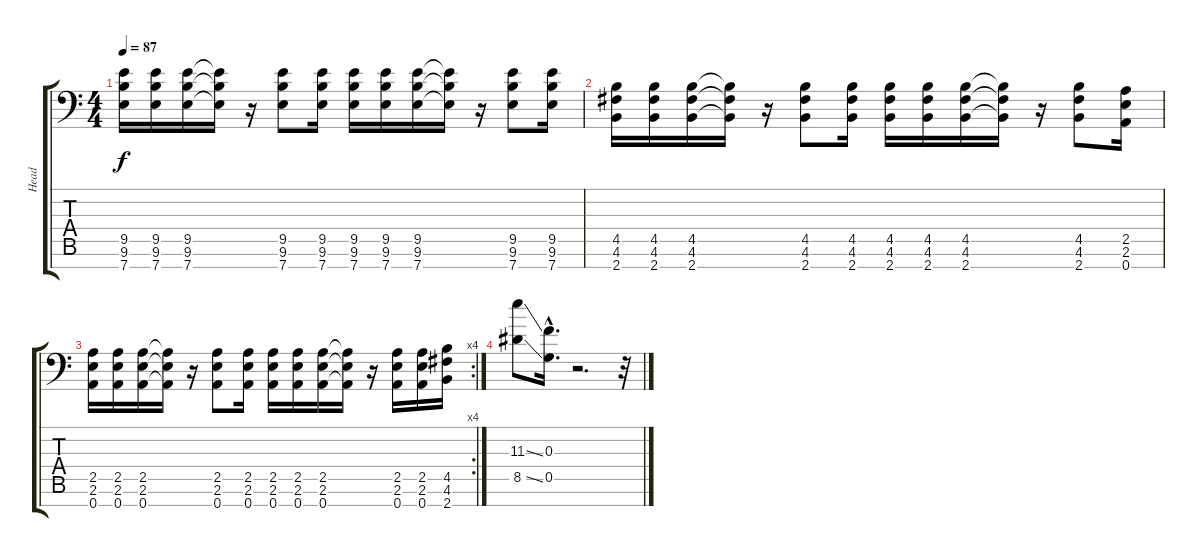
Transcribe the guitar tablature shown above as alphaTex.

\track ("Head" "Head") {instrument distortionguitar}
\staff {score tabs}
\tuning (D4 A3 F3 C3 G2 D2 A1) {hide}
\ts (4 4)
\tempo 87
\clef f4
\ks c
(9.5 9.6 7.7).16{dy f} (9.5 9.6 7.7).16 (9.5 9.6 7.7).16 (9.5{t} 9.6{t} 7.7{t}).16 r.16 (9.5 9.6 7.7).8 (9.5 9.6 7.7).16 (9.5 9.6 7.7).16 (9.5 9.6 7.7).16 (9.5 9.6 7.7).16 (9.5{t} 9.6{t} 7.7{t}).16 r.16 (9.5 9.6 7.7).8 (9.5 9.6 7.7).16 |
(4.5 4.6 2.7).16 (4.5 4.6 2.7).16 (4.5 4.6 2.7).16 (4.5{t} 4.6{t} 2.7{t}).16 r.16 (4.5 4.6 2.7).8 (4.5 4.6 2.7).16 (4.5 4.6 2.7).16 (4.5 4.6 2.7).16 (4.5 4.6 2.7).16 (4.5{t} 4.6{t} 2.7{t}).16 r.16 (4.5 4.6 2.7).8 (2.5 2.6 0.7).16 |
\rc 4
(2.5 2.6 0.7).16 (2.5 2.6 0.7).16 (2.5 2.6 0.7).16 (2.5{t} 2.6{t} 0.7{t}).16 r.16 (2.5 2.6 0.7).8 (2.5 2.6 0.7).16 (2.5 2.6 0.7).16 (2.5 2.6 0.7).16 (2.5 2.6 0.7).16 (2.5{t} 2.6{t} 0.7{t}).16 r.16 (2.5 2.6 0.7).16 (2.5 2.6 0.7).16 (4.5 4.6 2.7).16 |
(11.3{ss} 8.5{ss}).8 (0.3{hac} 0.5{hac}).16{d} r.2{d} r.32
